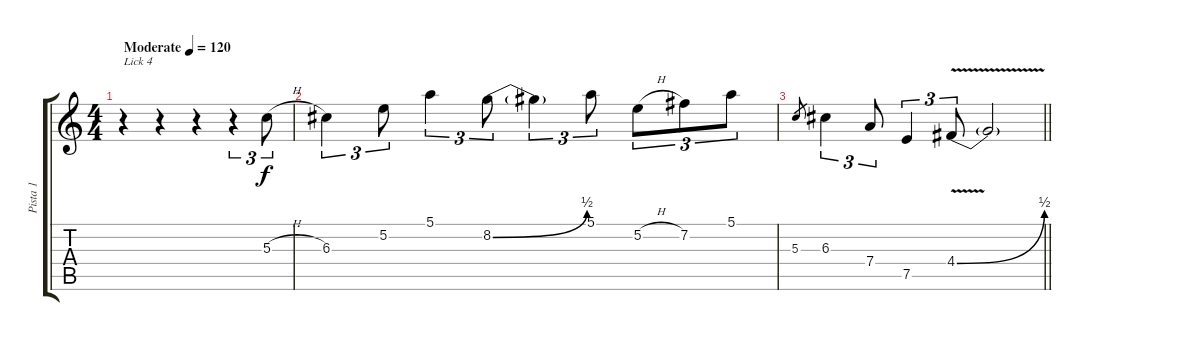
\track ("Pista 1" "Pista 1") {instrument acousticguitarsteel}
\staff {score tabs}
\tuning (E4 B3 G3 D3 A2 E2) {hide}
\ts (4 4)
\tempo (120 "Moderate")
\clef g2
\ks c
r.4{txt "Lick 4" dy f instrument acousticguitarsteel} r.4 r.4 r.4{tu (3 2)} 5.3{h}.8{tu (3 2)} |
6.3.4{tu (3 2)} 5.2.8{tu (3 2)} 5.1.4{tu (3 2)} 8.2{be (bend 0 0 60 2)}.8{tu (3 2)} 8.2{t}.4{tu (3 2)} 5.1.8{tu (3 2)} 5.2{h}.8{tu (3 2)} 7.2.8{tu (3 2)} 5.1.8{tu (3 2)} |
\barLineRight lightlight
5.3.8{gr} 6.3.4{tu (3 2)} 7.4.8{tu (3 2)} 7.5.4{tu (3 2)} 4.4{be (bend 0 0 60 2) v}.8{tu (3 2)} 4.4{t}.2
